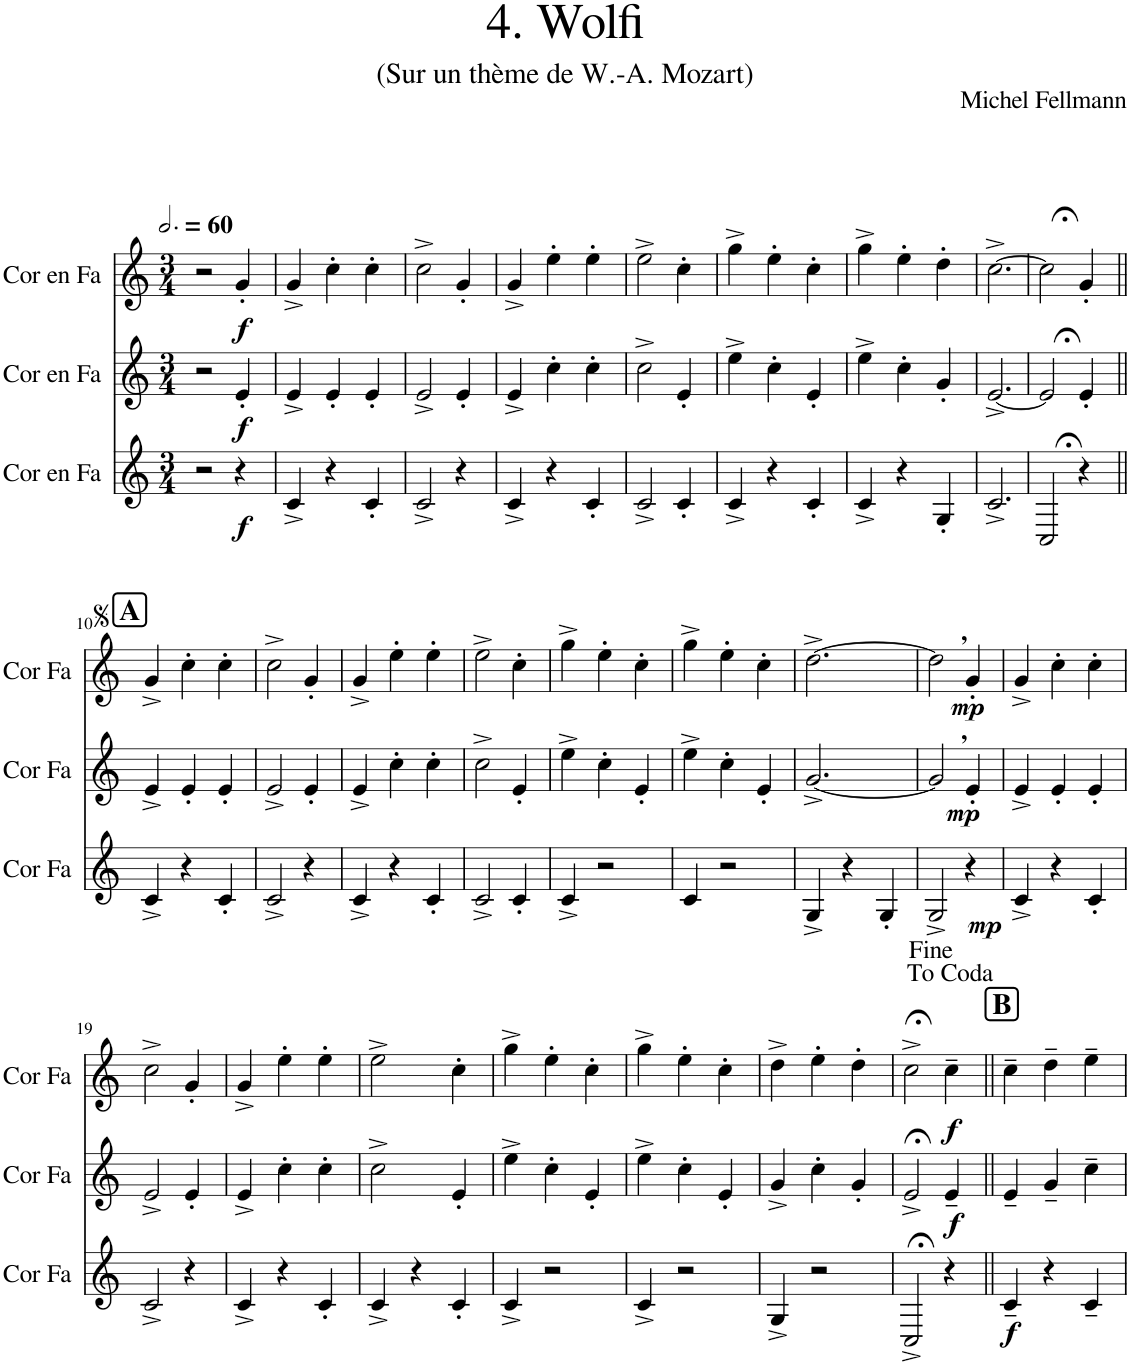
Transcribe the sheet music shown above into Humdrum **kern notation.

**kern	**dynam	**kern	**dynam	**kern	**dynam
*part3	*part3	*part2	*part2	*part1	*part1
*staff3	*staff3	*staff2	*staff2	*staff1	*staff1
*I"Cor en Fa	*	*I"Cor en Fa	*	*I"Cor en Fa	*
*I'Cor Fa	*	*I'Cor Fa	*	*I'Cor Fa	*
*clefG2	*	*clefG2	*	*clefG2	*
*Trd4c7	*	*Trd4c7	*	*Trd4c7	*
*k[]	*	*k[]	*	*k[]	*
*M3/4	*	*M3/4	*	*M3/4	*
*MM180	*	*MM180	*	*MM180	*
=1	=1	=1	=1	=1	=1
2r	.	2r	.	2r	.
!	!LO:DY:b	!	!LO:DY:b	!	!LO:DY:b
4r	f	4e'/	f	4g'/	f
=2	=2	=2	=2	=2	=2
4c^/	.	4e^/	.	4g^/	.
4r	.	4e'/	.	4cc'\	.
4c'/	.	4e'/	.	4cc'\	.
=3	=3	=3	=3	=3	=3
2c^/	.	2e^/	.	2cc^\	.
4r	.	4e'/	.	4g'/	.
=4	=4	=4	=4	=4	=4
4c^/	.	4e^/	.	4g^/	.
4r	.	4cc'\	.	4ee'\	.
4c'/	.	4cc'\	.	4ee'\	.
=5	=5	=5	=5	=5	=5
2c^/	.	2cc^\	.	2ee^\	.
4c'/	.	4e'/	.	4cc'\	.
=6	=6	=6	=6	=6	=6
4c^/	.	4ee^\	.	4gg^\	.
4r	.	4cc'\	.	4ee'\	.
4c'/	.	4e'/	.	4cc'\	.
=7	=7	=7	=7	=7	=7
4c^/	.	4ee^\	.	4gg^\	.
4r	.	4cc'\	.	4ee'\	.
4G'/	.	4g'/	.	4dd'\	.
=8	=8	=8	=8	=8	=8
2.c;<^/	.	[2.e;<^/	.	[2.cc;<^\	.
=9	=9	=9	=9	=9	=9
2C/	.	2e/]	.	2cc\]	.
4r	.	4e'/	.	4g'/	.
!!LO:LB:g=z
!!LO:REH:place=s1:a:B:cj:fs=14:t=A
=10||	=10||	=10||	=10||	=10||	=10||
4c^/	.	4e^/	.	4g^/	.
4r	.	4e'/	.	4cc'\	.
4c'/	.	4e'/	.	4cc'\	.
=11	=11	=11	=11	=11	=11
2c^/	.	2e^/	.	2cc^\	.
4r	.	4e'/	.	4g'/	.
=12	=12	=12	=12	=12	=12
4c^/	.	4e^/	.	4g^/	.
4r	.	4cc'\	.	4ee'\	.
4c'/	.	4cc'\	.	4ee'\	.
=13	=13	=13	=13	=13	=13
2c^/	.	2cc^\	.	2ee^\	.
4c'/	.	4e'/	.	4cc'\	.
=14	=14	=14	=14	=14	=14
4c^/	.	4ee^\	.	4gg^\	.
2r	.	4cc'\	.	4ee'\	.
.	.	4e'/	.	4cc'\	.
=15	=15	=15	=15	=15	=15
4c/	.	4ee^\	.	4gg^\	.
2r	.	4cc'\	.	4ee'\	.
.	.	4e'/	.	4cc'\	.
=16	=16	=16	=16	=16	=16
4G^/	.	[2.g^/	.	[2.dd^\	.
4r	.	.	.	.	.
4G'/	.	.	.	.	.
=17	=17	=17	=17	=17	=17
!	!	!	!	!LO:TX:a:B:t=,	!
!	!	!LO:TX:a:B:t=,	!	!	!
2G^/	.	2g/]	.	2dd\]	.
!	!LO:DY:b	!	!LO:DY:b	!	!LO:DY:b
4r	mp	4e'/	mp	4g'/	mp
=18	=18	=18	=18	=18	=18
4c^/	.	4e^/	.	4g^/	.
4r	.	4e'/	.	4cc'\	.
4c'/	.	4e'/	.	4cc'\	.
!!LO:LB:g=z
=19	=19	=19	=19	=19	=19
2c^/	.	2e^/	.	2cc^\	.
4r	.	4e'/	.	4g'/	.
=20	=20	=20	=20	=20	=20
4c^/	.	4e^/	.	4g^/	.
4r	.	4cc'\	.	4ee'\	.
4c'/	.	4cc'\	.	4ee'\	.
=21	=21	=21	=21	=21	=21
4c^/	.	2cc^\	.	2ee^\	.
4r	.	.	.	.	.
4c'/	.	4e'/	.	4cc'\	.
=22	=22	=22	=22	=22	=22
4c^/	.	4ee^\	.	4gg^\	.
2r	.	4cc'\	.	4ee'\	.
.	.	4e'/	.	4cc'\	.
=23	=23	=23	=23	=23	=23
4c^/	.	4ee^\	.	4gg^\	.
2r	.	4cc'\	.	4ee'\	.
.	.	4e'/	.	4cc'\	.
=24	=24	=24	=24	=24	=24
4G^/	.	4g^/	.	4dd^\	.
2r	.	4cc'\	.	4ee'\	.
.	.	4g'/	.	4dd'\	.
=25	=25	=25	=25	=25	=25
2C;<^/	.	2e;<^/	.	2cc;<^\	.
!	!	!	!LO:DY:b	!	!LO:DY:b
4r	.	4e~/	f	4cc~\	f
!!LO:REH:place=s1:a:B:cj:fs=14:t=B
=26||	=26||	=26||	=26||	=26||	=26||
!	!LO:DY:b	!	!	!	!
4c~/	f	4e~/	.	4cc~\	.
4r	.	4g~/	.	4dd~\	.
4c~/	.	4cc~\	.	4ee~\	.
=	=	=	=	=	=
*-	*-	*-	*-	*-	*-
